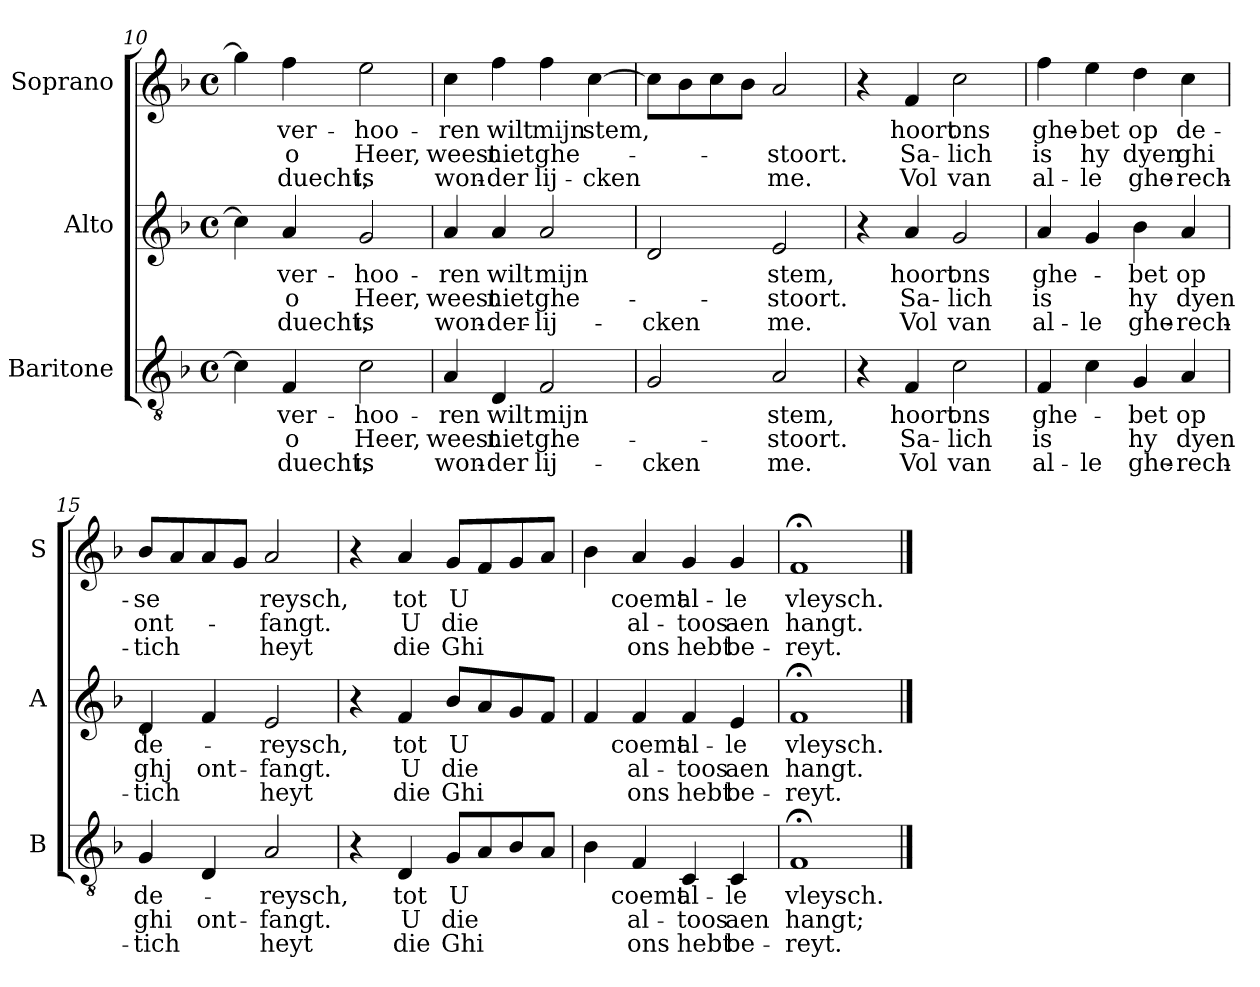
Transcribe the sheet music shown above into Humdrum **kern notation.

**kern	**text	**text	**text	**kern	**text	**text	**text	**kern	**text	**text	**text
*part3	*part3	*part3	*part3	*part2	*part2	*part2	*part2	*part1	*part1	*part1	*part1
*staff3	*staff3	*staff3	*staff3	*staff2	*staff2	*staff2	*staff2	*staff1	*staff1	*staff1	*staff1
*I"Baritone	*	*	*	*I"Alto	*	*	*	*I"Soprano	*	*	*
*I'B	*	*	*	*I'A	*	*	*	*I'S	*	*	*
!!LO:PB:g=z
*clefGv2	*	*	*	*clefG2	*	*	*	*clefG2	*	*	*
*k[b-]	*	*	*	*k[b-]	*	*	*	*k[b-]	*	*	*
*F:	*	*	*	*F:	*	*	*	*F:	*	*	*
*M4/4	*	*	*	*M4/4	*	*	*	*M4/4	*	*	*
*met(c)	*	*	*	*met(c)	*	*	*	*met(c)	*	*	*
=10	=10	=10	=10	=10	=10	=10	=10	=10	=10	=10	=10
4c\]	.	.	.	4cc\]	.	.	.	4gg\]	.	.	.
!	!LO:LY:b	!LO:LY:b	!LO:LY:b	!	!LO:LY:b	!LO:LY:b	!LO:LY:b	!	!LO:LY:b	!LO:LY:b	!LO:LY:b
4F/	ver-	o	duecht,	4a/	ver-	o	duecht,	4ff\	ver-	o	duecht,
!	!LO:LY:b	!LO:LY:b	!LO:LY:b	!	!LO:LY:b	!LO:LY:b	!LO:LY:b	!	!LO:LY:b	!LO:LY:b	!LO:LY:b
2c\	-hoo-	Heer,	is	2g/	-hoo-	Heer,	is	2ee\	-hoo-	Heer,	is
=11	=11	=11	=11	=11	=11	=11	=11	=11	=11	=11	=11
!	!LO:LY:b	!LO:LY:b	!LO:LY:b	!	!LO:LY:b	!LO:LY:b	!LO:LY:b	!	!LO:LY:b	!LO:LY:b	!LO:LY:b
4A/	-ren	weest	won-	4a/	-ren	weest	won-	4cc\	-ren	weest	won-
!	!LO:LY:b	!LO:LY:b	!LO:LY:b	!	!LO:LY:b	!LO:LY:b	!LO:LY:b	!	!LO:LY:b	!LO:LY:b	!LO:LY:b
4D/	wilt	niet	-der	4a/	wilt	niet	-der-	4ff\	wilt	niet	-der
!	!LO:LY:b	!LO:LY:b	!LO:LY:b	!	!LO:LY:b	!LO:LY:b	!LO:LY:b	!	!LO:LY:b	!LO:LY:b	!LO:LY:b
2F/	mijn	ghe-	lij-	2a/	mijn	ghe-	-lij-	4ff\	mijn	ghe-	lij-
!	!	!	!	!	!	!	!	!	!LO:LY:b	!	!LO:LY:b
.	.	.	.	.	.	.	.	[4cc\	stem,	.	-cken
=12	=12	=12	=12	=12	=12	=12	=12	=12	=12	=12	=12
!	!	!	!LO:LY:b	!	!	!	!LO:LY:b	!	!	!	!
2G/	.	.	-cken	2d/	.	.	-cken	8cc\L]	.	.	.
.	.	.	.	.	.	.	.	8b-\	.	.	.
.	.	.	.	.	.	.	.	8cc\	.	.	.
.	.	.	.	.	.	.	.	8b-\J	.	.	.
!	!LO:LY:b	!LO:LY:b	!LO:LY:b	!	!LO:LY:b	!LO:LY:b	!LO:LY:b	!	!	!LO:LY:b	!LO:LY:b
2A/	stem,	-stoort.	me.	2e/	stem,	-stoort.	me.	2a/	.	-stoort.	me.
=13	=13	=13	=13	=13	=13	=13	=13	=13	=13	=13	=13
4r	.	.	.	4r	.	.	.	4r	.	.	.
!	!LO:LY:b	!LO:LY:b	!LO:LY:b	!	!LO:LY:b	!LO:LY:b	!LO:LY:b	!	!LO:LY:b	!LO:LY:b	!LO:LY:b
4F/	hoort	Sa-	Vol	4a/	hoort	Sa-	Vol	4f/	hoort	Sa-	Vol
!	!LO:LY:b	!LO:LY:b	!LO:LY:b	!	!LO:LY:b	!LO:LY:b	!LO:LY:b	!	!LO:LY:b	!LO:LY:b	!LO:LY:b
2c\	ons	-lich	van	2g/	ons	-lich	van	2cc\	ons	-lich	van
=14	=14	=14	=14	=14	=14	=14	=14	=14	=14	=14	=14
!	!LO:LY:b	!LO:LY:b	!LO:LY:b	!	!LO:LY:b	!LO:LY:b	!LO:LY:b	!	!LO:LY:b	!LO:LY:b	!LO:LY:b
4F/	ghe-	is	al-	4a/	ghe-	is	al-	4ff\	ghe-	is	al-
!	!	!	!LO:LY:b	!	!	!	!LO:LY:b	!	!LO:LY:b	!LO:LY:b	!LO:LY:b
4c\	.	.	-le	4g/	.	.	-le	4ee\	-bet	hy	-le
!	!LO:LY:b	!LO:LY:b	!LO:LY:b	!	!LO:LY:b	!LO:LY:b	!LO:LY:b	!	!LO:LY:b	!LO:LY:b	!LO:LY:b
4G/	-bet	hy	ghe-	4b-\	-bet	hy	ghe-	4dd\	op	dyen	ghe-
!	!LO:LY:b	!LO:LY:b	!LO:LY:b	!	!LO:LY:b	!LO:LY:b	!LO:LY:b	!	!LO:LY:b	!LO:LY:b	!LO:LY:b
4A/	op	dyen	-rech-	4a/	op	dyen	-rech-	4cc\	de-	ghi	-rech-
!!LO:LB:g=z
=15	=15	=15	=15	=15	=15	=15	=15	=15	=15	=15	=15
!	!LO:LY:b	!LO:LY:b	!LO:LY:b	!	!LO:LY:b	!LO:LY:b	!LO:LY:b	!	!LO:LY:b	!LO:LY:b	!LO:LY:b
4G/	de-	ghi	-tich	4d/	de-	ghj	-tich	8b-/L	-se	ont-	-tich
.	.	.	.	.	.	.	.	8a/	.	.	.
!	!	!LO:LY:b	!	!	!	!LO:LY:b	!	!	!	!	!
4D/	.	ont-	.	4f/	.	ont-	.	8a/	.	.	.
.	.	.	.	.	.	.	.	8g/J	.	.	.
!	!LO:LY:b	!LO:LY:b	!LO:LY:b	!	!LO:LY:b	!LO:LY:b	!LO:LY:b	!	!LO:LY:b	!LO:LY:b	!LO:LY:b
2A/	reysch,	-fangt.	heyt	2e/	reysch,	-fangt.	heyt	2a/	reysch,	-fangt.	heyt
=16	=16	=16	=16	=16	=16	=16	=16	=16	=16	=16	=16
4r	.	.	.	4r	.	.	.	4r	.	.	.
!	!LO:LY:b	!LO:LY:b	!LO:LY:b	!	!LO:LY:b	!LO:LY:b	!LO:LY:b	!	!LO:LY:b	!LO:LY:b	!LO:LY:b
4D/	tot	U	die	4f/	tot	U	die	4a/	tot	U	die
!	!LO:LY:b	!LO:LY:b	!LO:LY:b	!	!LO:LY:b	!LO:LY:b	!LO:LY:b	!	!LO:LY:b	!LO:LY:b	!LO:LY:b
8G/L	U	die	Ghi	8b-/L	U	die	Ghi	8g/L	U	die	Ghi
8A/	.	.	.	8a/	.	.	.	8f/	.	.	.
8B-/	.	.	.	8g/	.	.	.	8g/	.	.	.
8A/J	.	.	.	8f/J	.	.	.	8a/J	.	.	.
=17	=17	=17	=17	=17	=17	=17	=17	=17	=17	=17	=17
4B-\	.	.	.	4f/	.	.	.	4b-\	.	.	.
!	!LO:LY:b	!LO:LY:b	!LO:LY:b	!	!LO:LY:b	!LO:LY:b	!LO:LY:b	!	!LO:LY:b	!LO:LY:b	!LO:LY:b
4F/	coemt	al-	ons	4f/	coemt	al-	ons	4a/	coemt	al-	ons
!	!LO:LY:b	!LO:LY:b	!LO:LY:b	!	!LO:LY:b	!LO:LY:b	!LO:LY:b	!	!LO:LY:b	!LO:LY:b	!LO:LY:b
4C/	al-	-toos	hebt	4f/	al-	-toos	hebt	4g/	al-	-toos	hebt
!	!LO:LY:b	!LO:LY:b	!LO:LY:b	!	!LO:LY:b	!LO:LY:b	!LO:LY:b	!	!LO:LY:b	!LO:LY:b	!LO:LY:b
4C/	-le	aen	be-	4e/	-le	aen	be-	4g/	-le	aen	be-
=18	=18	=18	=18	=18	=18	=18	=18	=18	=18	=18	=18
!	!LO:LY:b	!LO:LY:b	!LO:LY:b	!	!LO:LY:b	!LO:LY:b	!LO:LY:b	!	!LO:LY:b	!LO:LY:b	!LO:LY:b
1F;<	vleysch.	hangt;	-reyt.	1f;<	vleysch.	hangt.	-reyt.	1f;<	vleysch.	hangt.	-reyt.
==	==	==	==	==	==	==	==	==	==	==	==
*-	*-	*-	*-	*-	*-	*-	*-	*-	*-	*-	*-
